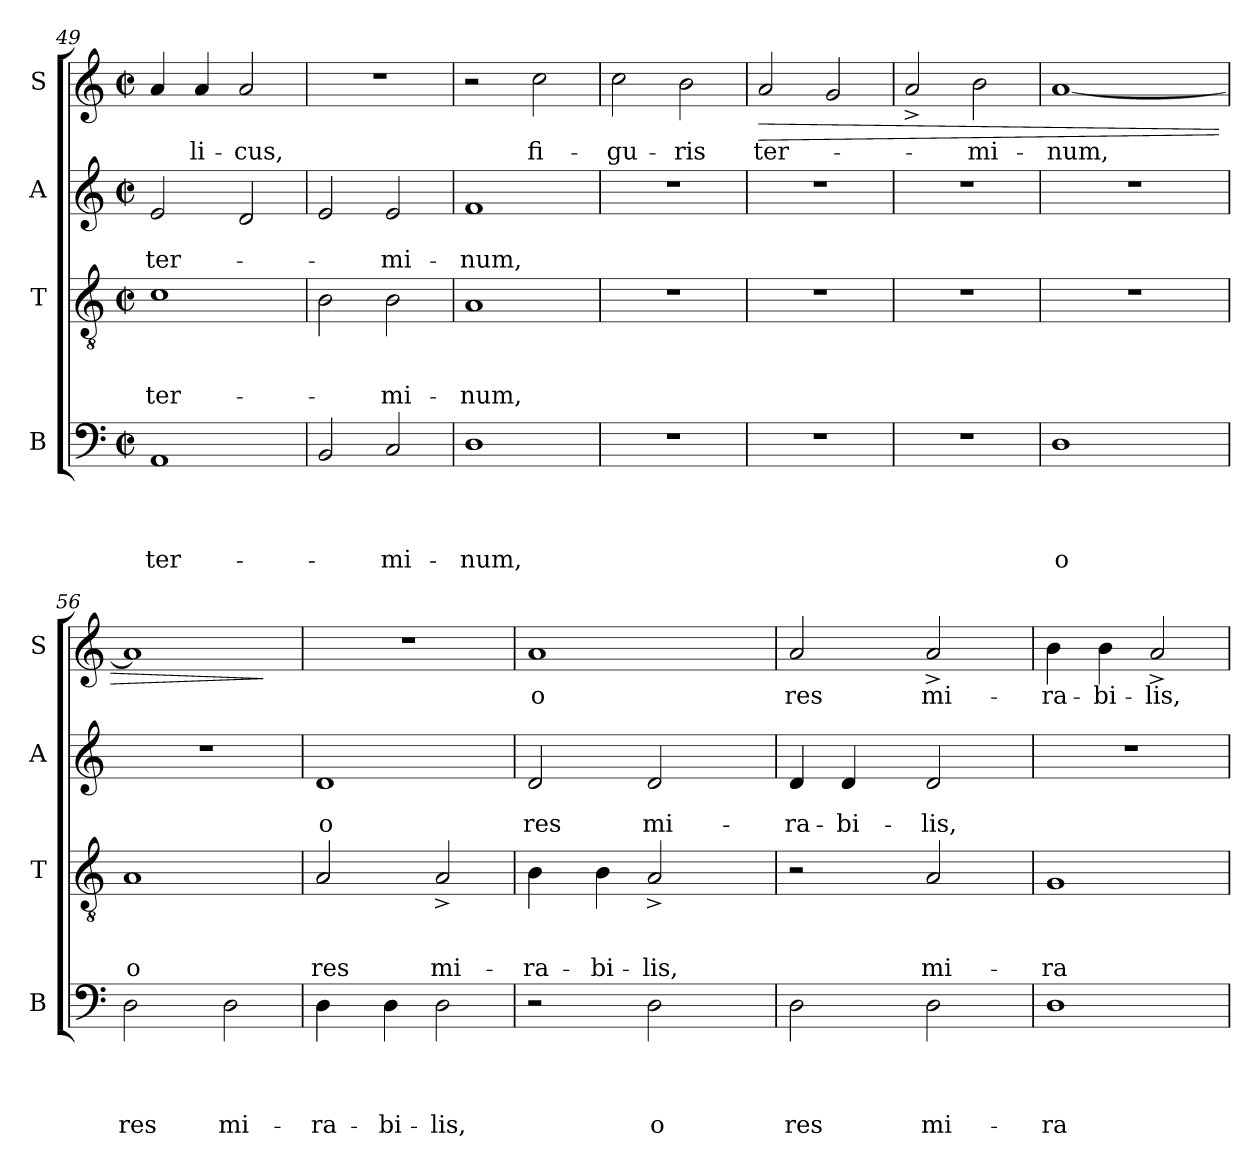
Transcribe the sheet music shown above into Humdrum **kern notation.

**kern	**text	**text	**text	**text	**kern	**text	**text	**text	**kern	**text	**text	**kern	**text	**dynam
*part4	*part4	*part4	*part4	*part4	*part3	*part3	*part3	*part3	*part2	*part2	*part2	*part1	*part1	*part1
*staff4	*staff4	*staff4	*staff4	*staff4	*staff3	*staff3	*staff3	*staff3	*staff2	*staff2	*staff2	*staff1	*staff1	*staff1
*I"B	*	*	*	*	*I"T	*	*	*	*I"A	*	*	*I"S	*	*
*I'B	*	*	*	*	*I'T	*	*	*	*I'A	*	*	*I'S	*	*
*clefF4	*	*	*	*	*clefGv2	*	*	*	*clefG2	*	*	*clefG2	*	*
*k[]	*	*	*	*	*k[]	*	*	*	*k[]	*	*	*k[]	*	*
*C:	*	*	*	*	*C:	*	*	*	*C:	*	*	*C:	*	*
*M2/2	*	*	*	*	*M2/2	*	*	*	*M2/2	*	*	*M2/2	*	*
*met(c|)	*	*	*	*	*met(c|)	*	*	*	*met(c|)	*	*	*met(c|)	*	*
=49	=49	=49	=49	=49	=49	=49	=49	=49	=49	=49	=49	=49	=49	=49
!	!	!	!	!LO:LY:b	!	!	!	!LO:LY:b	!	!	!LO:LY:b	!	!	!
1AA	.	.	.	ter-	1c	.	.	ter-	2e/	.	ter-	4a/	.	.
!	!	!	!	!	!	!	!	!	!	!	!	!	!LO:LY:b	!
.	.	.	.	.	.	.	.	.	.	.	.	4a/	-li-	.
!	!	!	!	!	!	!	!	!	!	!	!	!	!LO:LY:b	!
.	.	.	.	.	.	.	.	.	2d/	.	.	2a/	-cus,	.
=50	=50	=50	=50	=50	=50	=50	=50	=50	=50	=50	=50	=50	=50	=50
2BB/	.	.	.	.	2B\	.	.	.	2e/	.	.	1r	.	.
!	!	!	!	!LO:LY:b	!	!	!	!LO:LY:b	!	!	!LO:LY:b	!	!	!
2C/	.	.	.	-mi-	2B\	.	.	-mi-	2e/	.	-mi-	.	.	.
=51	=51	=51	=51	=51	=51	=51	=51	=51	=51	=51	=51	=51	=51	=51
!	!	!	!	!LO:LY:b	!	!	!	!LO:LY:b	!	!	!LO:LY:b	!	!	!
1D	.	.	.	-num,	1A	.	.	-num,	1f	.	-num,	2r	.	.
!	!	!	!	!	!	!	!	!	!	!	!	!	!LO:LY:b	!
.	.	.	.	.	.	.	.	.	.	.	.	2cc\	fi-	.
=52	=52	=52	=52	=52	=52	=52	=52	=52	=52	=52	=52	=52	=52	=52
!	!	!	!	!	!	!	!	!	!	!	!	!	!LO:LY:b	!
1r	.	.	.	.	1r	.	.	.	1r	.	.	2cc\	-gu-	.
!	!	!	!	!	!	!	!	!	!	!	!	!	!LO:LY:b	!
.	.	.	.	.	.	.	.	.	.	.	.	2b\	-ris	.
=53	=53	=53	=53	=53	=53	=53	=53	=53	=53	=53	=53	=53	=53	=53
!	!	!	!	!	!	!	!	!	!	!	!	!	!LO:LY:b	!LO:HP:b
1r	.	.	.	.	1r	.	.	.	1r	.	.	2a/	ter-	>
.	.	.	.	.	.	.	.	.	.	.	.	2g/	.	.
=54	=54	=54	=54	=54	=54	=54	=54	=54	=54	=54	=54	=54	=54	=54
1r	.	.	.	.	1r	.	.	.	1r	.	.	2a^</	.	.
!	!	!	!	!	!	!	!	!	!	!	!	!	!LO:LY:b	!
.	.	.	.	.	.	.	.	.	.	.	.	2b\	-mi-	.
=55	=55	=55	=55	=55	=55	=55	=55	=55	=55	=55	=55	=55	=55	=55
!	!	!	!	!LO:LY:b	!	!	!	!	!	!	!	!	!LO:LY:b	!
*^	*	*	*	*	*	*	*	*	*	*	*	*	*	*
1D	16.ryy	.	.	.	o	1r	.	.	.	1r	.	.	[<1a	-num,	.
.	2ryy	.	.	.	.	.	.	.	.	.	.	.	.	.	.
.	4ryy	.	.	.	.	.	.	.	.	.	.	.	.	.	.
.	8ryy	.	.	.	.	.	.	.	.	.	.	.	.	.	.
.	32ryy	.	.	.	.	.	.	.	.	.	.	.	.	.	.
=56	=56	=56	=56	=56	=56	=56	=56	=56	=56	=56	=56	=56	=56	=56	=56
!	!	!	!	!	!LO:LY:b	!	!	!	!LO:LY:b	!	!	!	!	!	!
*v	*v	*	*	*	*	*^	*	*	*	*	*	*	*	*	*
2D\	.	.	.	res	1A	8ryy	.	.	o	1r	.	.	1a]	.	.
.	.	.	.	.	.	2..ryy	.	.	.	.	.	.	.	.	.
!	!	!	!	!LO:LY:b	!	!	!	!	!	!	!	!	!	!	!
2D\	.	.	.	mi-	.	.	.	.	.	.	.	.	.	.	.
.	.	.	.	.	.	.	.	.	.	.	.	.	.	.	]
=57	=57	=57	=57	=57	=57	=57	=57	=57	=57	=57	=57	=57	=57	=57	=57
!	!	!	!	!LO:LY:b	!	!	!	!	!LO:LY:b	!	!	!LO:LY:b	!	!	!
*	*	*	*	*	*v	*v	*	*	*	*^	*	*	*	*	*
4D\	.	.	.	-ra-	2A/	.	.	res	1d	8ryy	.	o	1r	.	.
.	.	.	.	.	.	.	.	.	.	2..ryy	.	.	.	.	.
!	!	!	!	!LO:LY:b	!	!	!	!	!	!	!	!	!	!	!
4D\	.	.	.	-bi-	.	.	.	.	.	.	.	.	.	.	.
!	!	!	!	!LO:LY:b	!	!	!	!LO:LY:b	!	!	!	!	!	!	!
2D\	.	.	.	-lis,	2A^</	.	.	mi-	.	.	.	.	.	.	.
=58	=58	=58	=58	=58	=58	=58	=58	=58	=58	=58	=58	=58	=58	=58	=58
!	!	!	!	!	!	!	!	!LO:LY:b	!	!	!	!LO:LY:b	!	!LO:LY:b	!
*	*	*	*	*	*	*	*	*	*v	*v	*	*	*^	*	*
2r	.	.	.	.	4B\	.	.	-ra-	2d/	.	res	1a	16.ryy	o	.
.	.	.	.	.	.	.	.	.	.	.	.	.	2ryy	.	.
!	!	!	!	!	!	!	!	!LO:LY:b	!	!	!	!	!	!	!
.	.	.	.	.	4B\	.	.	-bi-	.	.	.	.	.	.	.
!	!	!	!	!LO:LY:b	!	!	!	!LO:LY:b	!	!	!LO:LY:b	!	!	!	!
2D\	.	.	.	o	2A^</	.	.	-lis,	2d/	.	mi-	.	.	.	.
.	.	.	.	.	.	.	.	.	.	.	.	.	4ryy	.	.
.	.	.	.	.	.	.	.	.	.	.	.	.	8ryy	.	.
.	.	.	.	.	.	.	.	.	.	.	.	.	32ryy	.	.
!!LO:LB:g=z
=59	=59	=59	=59	=59	=59	=59	=59	=59	=59	=59	=59	=59	=59	=59	=59
!	!	!	!	!LO:LY:b	!	!	!	!	!	!	!LO:LY:b	!	!	!LO:LY:b	!
*^	*	*	*	*	*^	*	*	*	*	*	*	*v	*v	*	*
2D\	4ryy	.	.	.	res	2r	4..ryy	.	.	.	4d/	.	-ra-	2a/	res	.
!	!	!	!	!	!	!	!	!	!	!	!	!	!LO:LY:b	!	!	!
.	8ryy	.	.	.	.	.	.	.	.	.	4d/	.	-bi-	.	.	.
.	32ryy	.	.	.	.	.	.	.	.	.	.	.	.	.	.	.
.	2ryy	.	.	.	.	.	.	.	.	.	.	.	.	.	.	.
.	.	.	.	.	.	.	2ryy	.	.	.	.	.	.	.	.	.
!	!	!	!	!	!LO:LY:b	!	!	!	!	!LO:LY:b	!	!	!LO:LY:b	!	!LO:LY:b	!
2D\	.	.	.	.	mi-	2A/	.	.	.	mi-	2d/	.	-lis,	2a^</	mi-	.
.	16.ryy	.	.	.	.	.	.	.	.	.	.	.	.	.	.	.
.	.	.	.	.	.	.	16ryy	.	.	.	.	.	.	.	.	.
=60	=60	=60	=60	=60	=60	=60	=60	=60	=60	=60	=60	=60	=60	=60	=60	=60
!	!	!	!	!	!LO:LY:b	!	!	!	!	!LO:LY:b	!	!	!	!	!LO:LY:b	!
*v	*v	*	*	*	*	*	*	*	*	*	*	*	*	*	*	*
*	*	*	*	*	*v	*v	*	*	*	*	*	*	*	*	*
1D	.	.	.	-ra-	1G	.	.	-ra-	1r	.	.	4b\	-ra-	.
!	!	!	!	!	!	!	!	!	!	!	!	!	!LO:LY:b	!
.	.	.	.	.	.	.	.	.	.	.	.	4b\	-bi-	.
!	!	!	!	!	!	!	!	!	!	!	!	!	!LO:LY:b	!
.	.	.	.	.	.	.	.	.	.	.	.	2a^</	-lis,	.
=	=	=	=	=	=	=	=	=	=	=	=	=	=	=
*-	*-	*-	*-	*-	*-	*-	*-	*-	*-	*-	*-	*-	*-	*-
